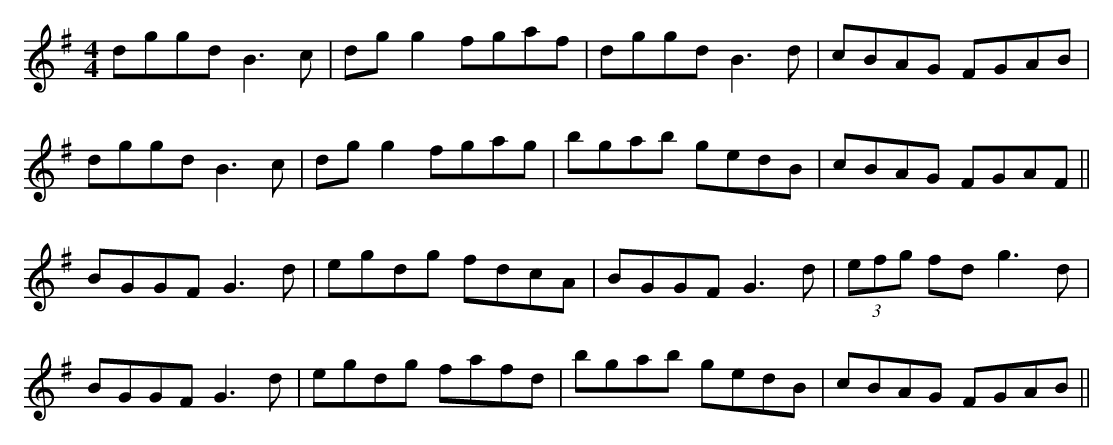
X:1
M:4/4
K:G
dggd B3c|dg g2 fgaf|dggd B3d|cBAG FGAB|
dggd B3c|dg g2 fgag|bgab gedB|cBAG FGAF||
BGGF G3d|egdg fdcA|BGGF G3d|(3efg fd g3d|
BGGF G3d|egdg fafd|bgab gedB|cBAG FGAB||
